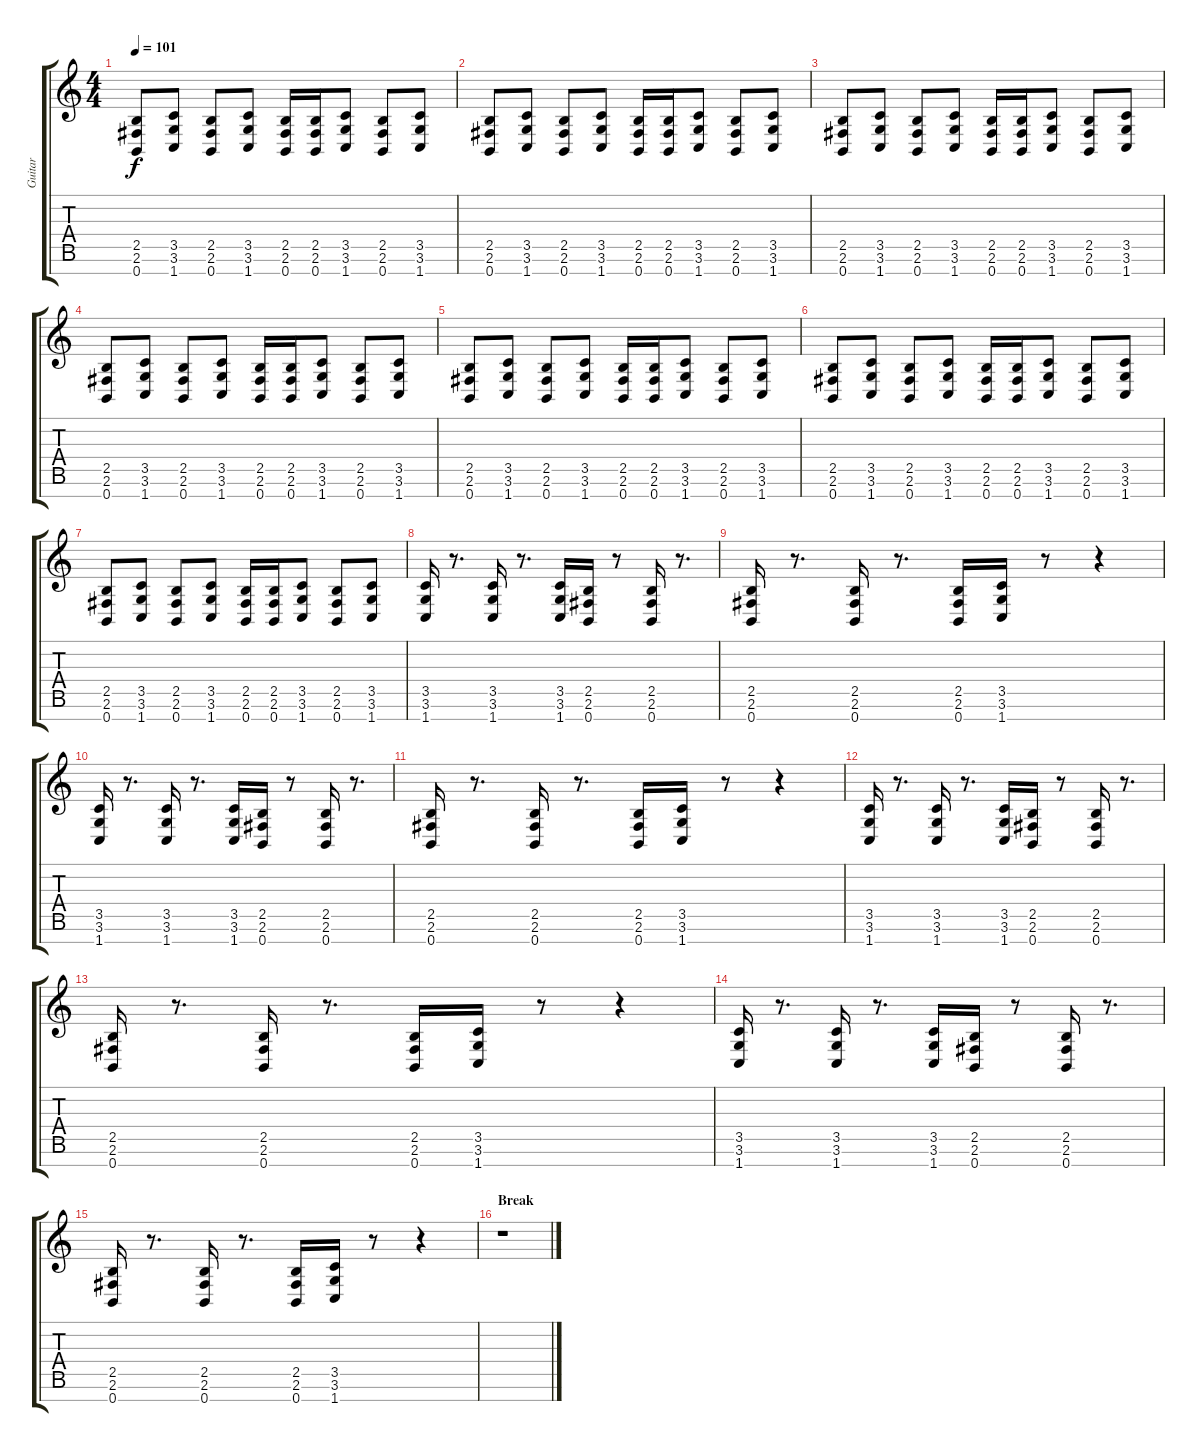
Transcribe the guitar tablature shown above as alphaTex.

\track ("Guitar" "Guitar") {instrument distortionguitar}
\staff {score tabs}
\tuning (E4 B3 G3 D3 A2 E2 B1) {hide}
\ts (4 4)
\tempo 101
\clef g2
\ks c
(2.5 2.6 0.7).8{dy f} (3.5 3.6 1.7).8 (2.5 2.6 0.7).8 (3.5 3.6 1.7).8 (2.5 2.6 0.7).16 (2.5 2.6 0.7).16 (3.5 3.6 1.7).8 (2.5 2.6 0.7).8 (3.5 3.6 1.7).8 |
(2.5 2.6 0.7).8 (3.5 3.6 1.7).8 (2.5 2.6 0.7).8 (3.5 3.6 1.7).8 (2.5 2.6 0.7).16 (2.5 2.6 0.7).16 (3.5 3.6 1.7).8 (2.5 2.6 0.7).8 (3.5 3.6 1.7).8 |
(2.5 2.6 0.7).8 (3.5 3.6 1.7).8 (2.5 2.6 0.7).8 (3.5 3.6 1.7).8 (2.5 2.6 0.7).16 (2.5 2.6 0.7).16 (3.5 3.6 1.7).8 (2.5 2.6 0.7).8 (3.5 3.6 1.7).8 |
(2.5 2.6 0.7).8 (3.5 3.6 1.7).8 (2.5 2.6 0.7).8 (3.5 3.6 1.7).8 (2.5 2.6 0.7).16 (2.5 2.6 0.7).16 (3.5 3.6 1.7).8 (2.5 2.6 0.7).8 (3.5 3.6 1.7).8 |
(2.5 2.6 0.7).8 (3.5 3.6 1.7).8 (2.5 2.6 0.7).8 (3.5 3.6 1.7).8 (2.5 2.6 0.7).16 (2.5 2.6 0.7).16 (3.5 3.6 1.7).8 (2.5 2.6 0.7).8 (3.5 3.6 1.7).8 |
(2.5 2.6 0.7).8 (3.5 3.6 1.7).8 (2.5 2.6 0.7).8 (3.5 3.6 1.7).8 (2.5 2.6 0.7).16 (2.5 2.6 0.7).16 (3.5 3.6 1.7).8 (2.5 2.6 0.7).8 (3.5 3.6 1.7).8 |
(2.5 2.6 0.7).8 (3.5 3.6 1.7).8 (2.5 2.6 0.7).8 (3.5 3.6 1.7).8 (2.5 2.6 0.7).16 (2.5 2.6 0.7).16 (3.5 3.6 1.7).8 (2.5 2.6 0.7).8 (3.5 3.6 1.7).8 |
(3.5 3.6 1.7).16 r.8{d} (3.5 3.6 1.7).16 r.8{d} (3.5 3.6 1.7).16 (2.5 2.6 0.7).16 r.8 (2.5 2.6 0.7).16 r.8{d} |
(2.5 2.6 0.7).16 r.8{d} (2.5 2.6 0.7).16 r.8{d} (2.5 2.6 0.7).16 (3.5 3.6 1.7).16 r.8 r.4 |
(3.5 3.6 1.7).16 r.8{d} (3.5 3.6 1.7).16 r.8{d} (3.5 3.6 1.7).16 (2.5 2.6 0.7).16 r.8 (2.5 2.6 0.7).16 r.8{d} |
(2.5 2.6 0.7).16 r.8{d} (2.5 2.6 0.7).16 r.8{d} (2.5 2.6 0.7).16 (3.5 3.6 1.7).16 r.8 r.4 |
(3.5 3.6 1.7).16 r.8{d} (3.5 3.6 1.7).16 r.8{d} (3.5 3.6 1.7).16 (2.5 2.6 0.7).16 r.8 (2.5 2.6 0.7).16 r.8{d} |
(2.5 2.6 0.7).16 r.8{d} (2.5 2.6 0.7).16 r.8{d} (2.5 2.6 0.7).16 (3.5 3.6 1.7).16 r.8 r.4 |
(3.5 3.6 1.7).16 r.8{d} (3.5 3.6 1.7).16 r.8{d} (3.5 3.6 1.7).16 (2.5 2.6 0.7).16 r.8 (2.5 2.6 0.7).16 r.8{d} |
(2.5 2.6 0.7).16 r.8{d} (2.5 2.6 0.7).16 r.8{d} (2.5 2.6 0.7).16 (3.5 3.6 1.7).16 r.8 r.4 |
\section ("" "Break")
r.1
